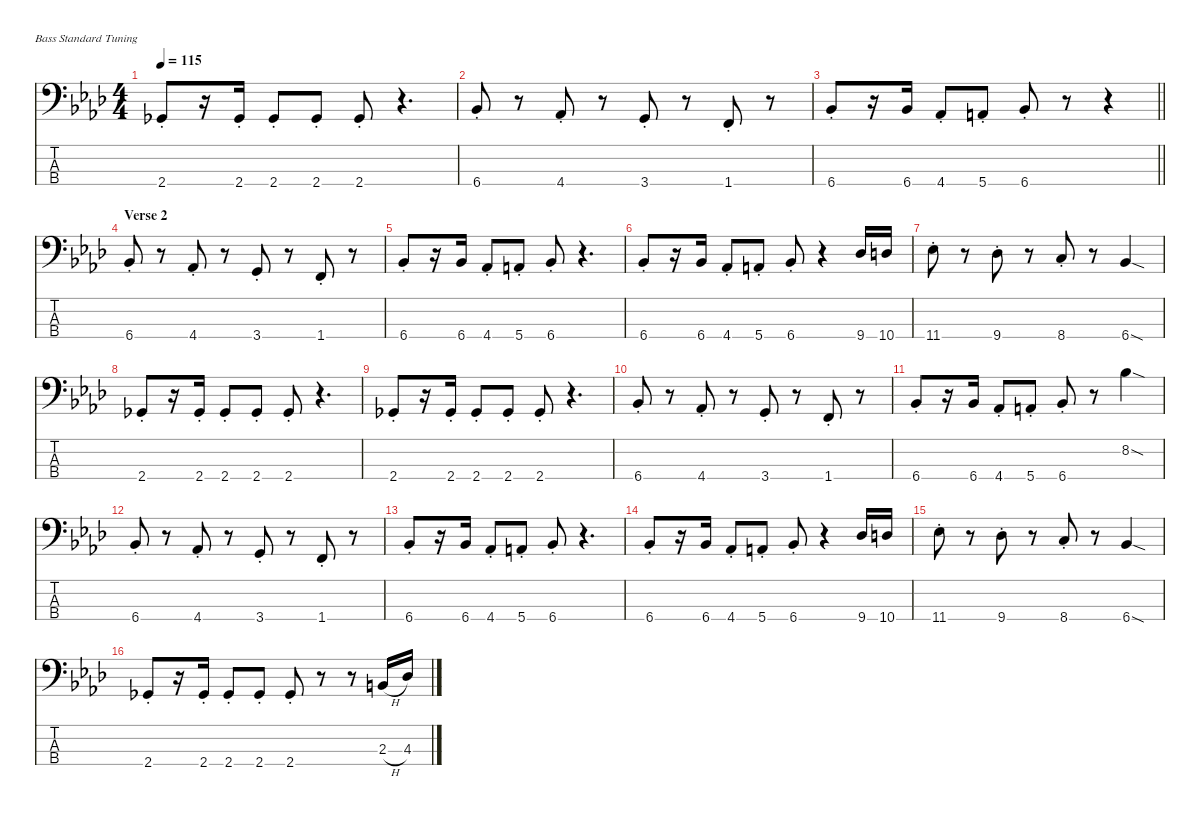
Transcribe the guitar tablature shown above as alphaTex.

\defaultSystemsLayout 4
\hideDynamics
\bracketExtendMode nobrackets
\singleTrackTrackNamePolicy hidden
\multiTrackTrackNamePolicy hidden
\firstSystemTrackNameMode fullname
\firstSystemTrackNameOrientation horizontal
\otherSystemsTrackNameOrientation horizontal
\track ("Bass" "el.bs.") {instrument electricbasspick}
\staff {score tabs}
\tuning (G2 D2 A1 E1)
\ts (4 4)
\tempo 115
\clef f4
\ks ab
2.4{st acc b}.8{dy f beam Up} r.16{beam Up} 2.4{st acc b}.16{beam Up} 2.4{st acc b}.8{beam Up} 2.4{st acc b}.8{beam Up} 2.4{st acc b}.8{beam Up} r.4{d beam Up} |
6.4{st acc b}.8{beam Up} r.8{beam Up} 4.4{st acc b}.8{beam Up} r.8{beam Up} 3.4{st acc forcenatural}.8{beam Up} r.8{beam Up} 1.4{st acc forcenatural}.8{beam Up} r.8{beam Up} |
\barLineRight lightlight
6.4{st acc b}.8{beam Up} r.16{beam Up} 6.4{acc b}.16{beam Up} 4.4{st acc b}.8{beam Up} 5.4{st acc forcenatural}.8{beam Up} 6.4{st acc b}.8{beam Up} r.8{beam Up} r.4{beam Up} |
\section ("" "Verse 2")
6.4{st acc b}.8{beam Up} r.8{beam Up} 4.4{st acc b}.8{beam Up} r.8{beam Up} 3.4{st acc forcenatural}.8{beam Up} r.8{beam Up} 1.4{st acc forcenatural}.8{beam Up} r.8{beam Up} |
6.4{st acc b}.8{beam Up} r.16{beam Up} 6.4{acc b}.16{beam Up} 4.4{st acc b}.8{beam Up} 5.4{st acc forcenatural}.8{beam Up} 6.4{st acc b}.8{beam Up} r.4{d beam Up} |
6.4{st acc b}.8{beam Up} r.16{beam Up} 6.4{acc b}.16{beam Up} 4.4{st acc b}.8{beam Up} 5.4{st acc forcenatural}.8{beam Up} 6.4{st acc b}.8{beam Up} r.4{beam Up} 9.4{acc b}.16{beam Up} 10.4{acc forcenatural}.16{beam Up} |
11.4{st acc b}.8{beam Down} r.8{beam Down} 9.4{st acc b}.8{beam Down} r.8{beam Down} 8.4{st acc forcenatural}.8{beam Up} r.8{beam Up} 6.4{sod acc b}.4{beam Up} |
2.4{st acc b}.8{beam Up} r.16{beam Up} 2.4{st acc b}.16{beam Up} 2.4{st acc b}.8{beam Up} 2.4{st acc b}.8{beam Up} 2.4{st acc b}.8{beam Up} r.4{d beam Up} |
2.4{st acc b}.8{beam Up} r.16{beam Up} 2.4{st acc b}.16{beam Up} 2.4{st acc b}.8{beam Up} 2.4{st acc b}.8{beam Up} 2.4{st acc b}.8{beam Up} r.4{d beam Up} |
6.4{st acc b}.8{beam Up} r.8{beam Up} 4.4{st acc b}.8{beam Up} r.8{beam Up} 3.4{st acc forcenatural}.8{beam Up} r.8{beam Up} 1.4{st acc forcenatural}.8{beam Up} r.8{beam Up} |
6.4{st acc b}.8{beam Up} r.16{beam Up} 6.4{acc b}.16{beam Up} 4.4{st acc b}.8{beam Up} 5.4{st acc forcenatural}.8{beam Up} 6.4{st acc b}.8{beam Up} r.8{beam Up} 8.2{sod acc b}.4{beam Down} |
6.4{st acc b}.8{beam Up} r.8{beam Up} 4.4{st acc b}.8{beam Up} r.8{beam Up} 3.4{st acc forcenatural}.8{beam Up} r.8{beam Up} 1.4{st acc forcenatural}.8{beam Up} r.8{beam Up} |
6.4{st acc b}.8{beam Up} r.16{beam Up} 6.4{acc b}.16{beam Up} 4.4{st acc b}.8{beam Up} 5.4{st acc forcenatural}.8{beam Up} 6.4{st acc b}.8{beam Up} r.4{d beam Up} |
6.4{st acc b}.8{beam Up} r.16{beam Up} 6.4{acc b}.16{beam Up} 4.4{st acc b}.8{beam Up} 5.4{st acc forcenatural}.8{beam Up} 6.4{st acc b}.8{beam Up} r.4{beam Up} 9.4{acc b}.16{beam Up} 10.4{acc forcenatural}.16{beam Up} |
11.4{st acc b}.8{beam Down} r.8{beam Down} 9.4{st acc b}.8{beam Down} r.8{beam Down} 8.4{st acc forcenatural}.8{beam Up} r.8{beam Up} 6.4{sod acc b}.4{beam Up} |
2.4{st acc b}.8{beam Up} r.16{beam Up} 2.4{st acc b}.16{beam Up} 2.4{st acc b}.8{beam Up} 2.4{st acc b}.8{beam Up} 2.4{st acc b}.8{beam Up} r.8{beam Up} r.8{beam Up} 2.3{h acc forcenatural}.16{beam Up} 4.3{acc b}.16{beam Up}
